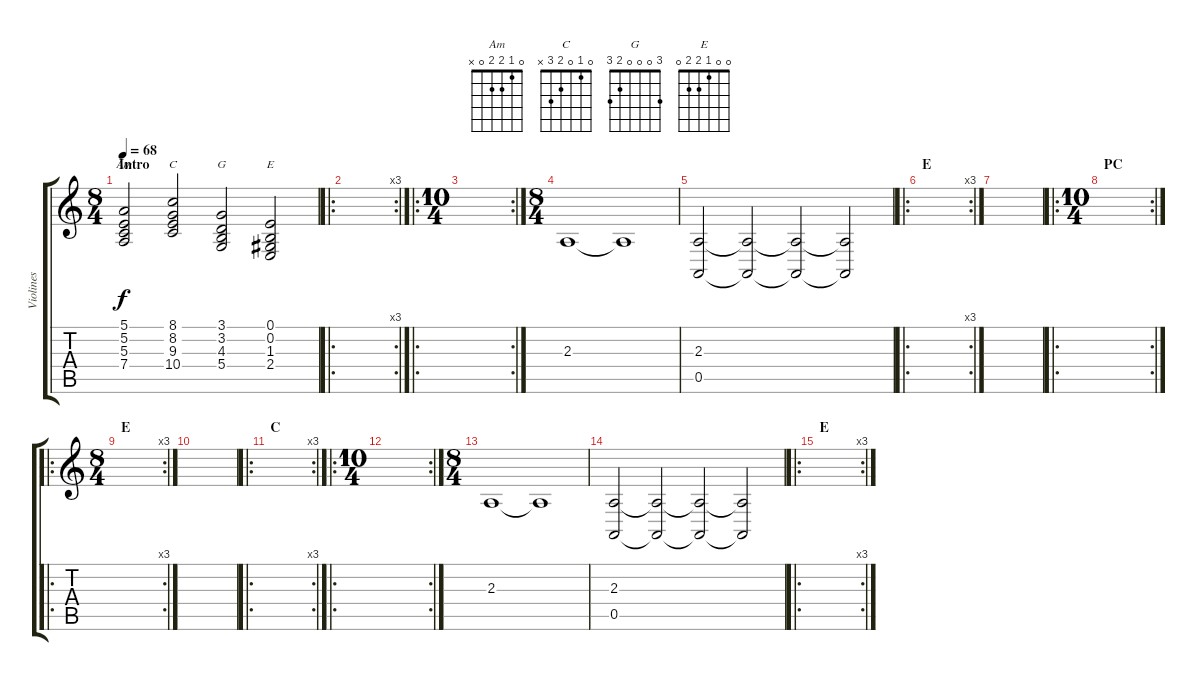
\track ("Violines" "Violines") {instrument stringensemble1}
\staff {score tabs}
\tuning (E4 B3 G3 D3 A2 E2) {hide}
\chord ("Am" 0 1 2 2 0 x)
\chord ("C" 0 1 0 2 3 x)
\chord ("G" 3 0 0 0 2 3)
\chord ("E" 0 0 1 2 2 0)
\ts (8 4)
\section ("" "Intro")
\tempo 68
\clef g2
\ks c
(5.1 5.2 5.3 7.4).2{ch "Am" dy f instrument stringensemble1} (8.1 8.2 9.3 10.4).2{ch "C"} (3.1 3.2 4.3 5.4).2{ch "G"} (0.1 0.2 1.3 2.4).2{ch "E"} |
\ro
\rc 3
|
\ro
\rc 2
\ts (10 4)
|
\ts (8 4)
2.3.1 2.3{t}.1 |
(2.3 0.5).2 (2.3{t} 0.5{t}).2 (2.3{t} 0.5{t}).2 (2.3{t} 0.5{t}).2 |
\ro
\rc 3
\section ("" "E")
|
|
\ro
\rc 2
\ts (10 4)
\section ("" "PC")
|
\ro
\rc 3
\ts (8 4)
\section ("" "E")
|
|
\ro
\rc 3
\section ("" "C")
|
\ro
\rc 2
\ts (10 4)
|
\ts (8 4)
2.3.1 2.3{t}.1 |
(2.3 0.5).2 (2.3{t} 0.5{t}).2 (2.3{t} 0.5{t}).2 (2.3{t} 0.5{t}).2 |
\ro
\rc 3
\section ("" "E")
